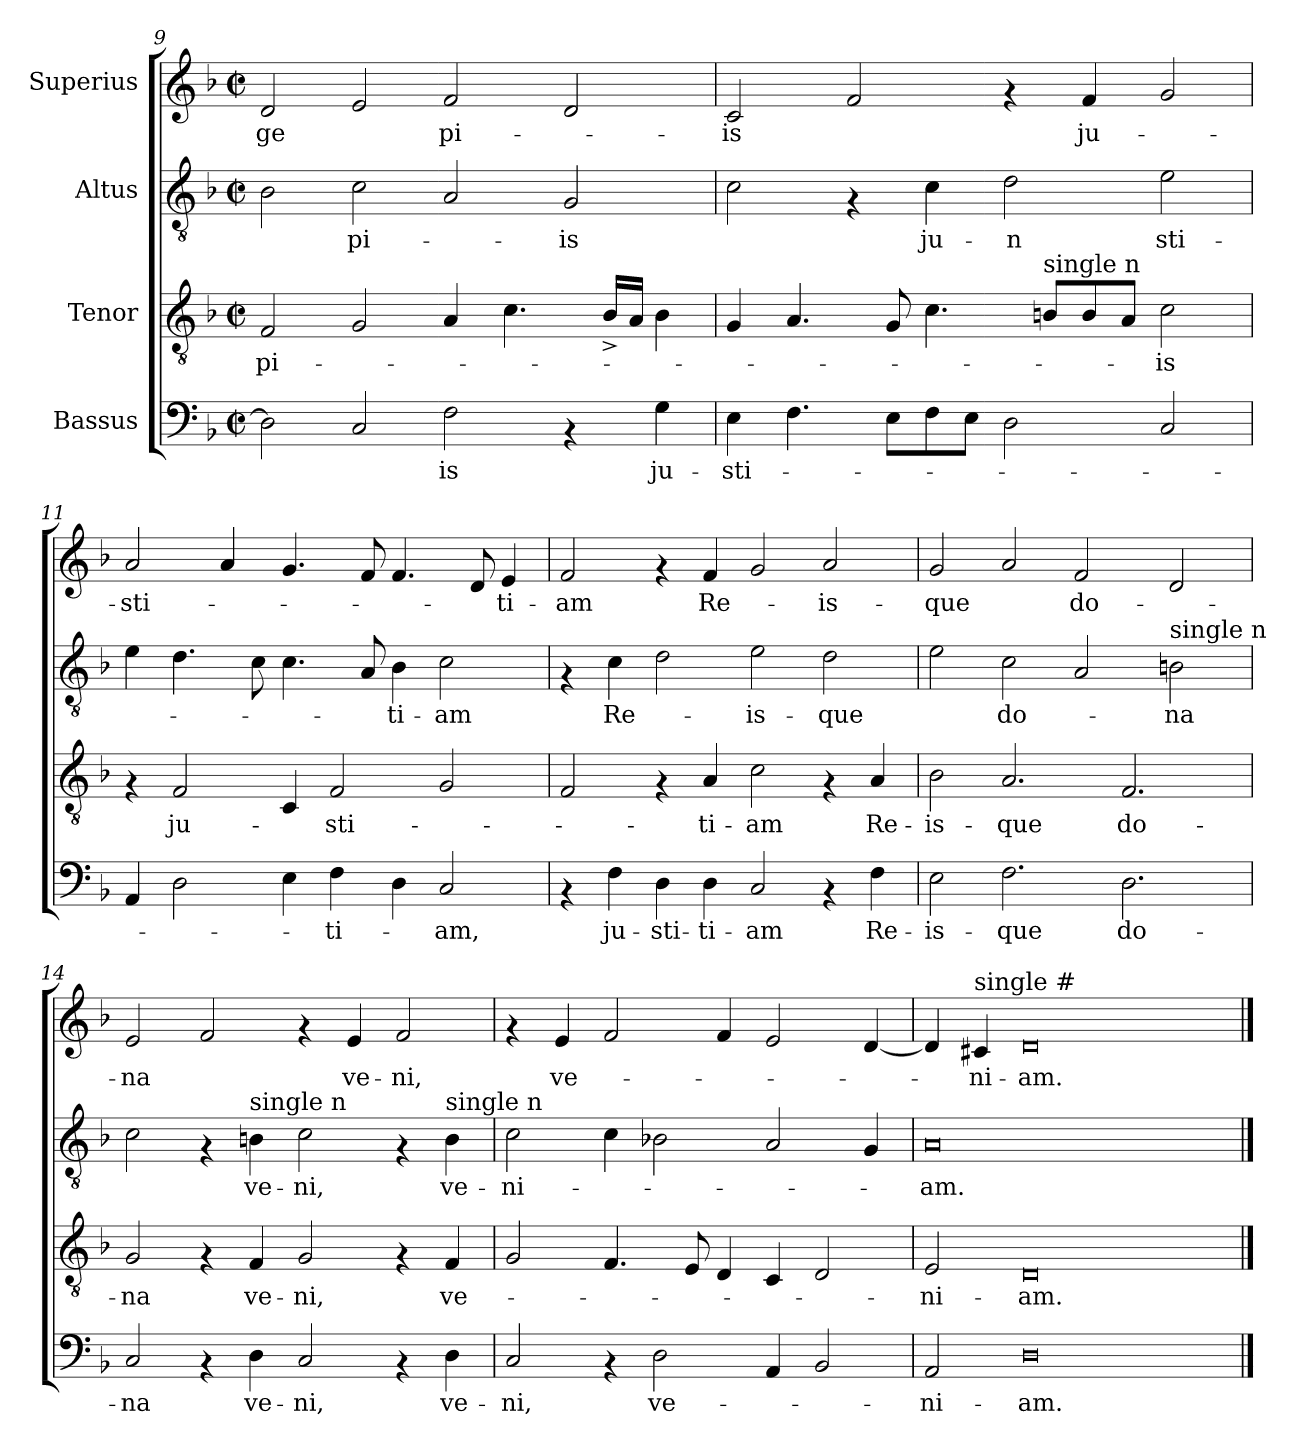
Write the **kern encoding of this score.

**kern	**text	**kern	**text	**kern	**text	**kern	**text
*part4	*part4	*part3	*part3	*part2	*part2	*part1	*part1
*staff4	*staff4	*staff3	*staff3	*staff2	*staff2	*staff1	*staff1
*I"Bassus	*	*I"Tenor	*	*I"Altus	*	*I"Superius	*
!!LO:PB:g=z
*clefF4	*	*clefGv2	*	*clefGv2	*	*clefG2	*
*k[b-]	*	*k[b-]	*	*k[b-]	*	*k[b-]	*
*F:	*	*F:	*	*F:	*	*F:	*
*M2/2	*	*M2/2	*	*M2/2	*	*M2/2	*
*met(c|)	*	*met(c|)	*	*met(c|)	*	*met(c|)	*
=9	=9	=9	=9	=9	=9	=9	=9
!	!	!	!LO:LY:b	!	!	!	!LO:LY:b
2D\]	.	2F/	pi-	2B-\	.	2d/	-ge
!	!	!	!	!	!LO:LY:b	!	!
2C/	.	2G/	.	2c\	pi-	2e/	.
!	!LO:LY:b	!	!	!	!	!	!LO:LY:b
2F\	-is	4A/	.	2A/	.	2f/	pi-
.	.	4.c\	.	.	.	.	.
!	!	!	!	!	!LO:LY:b	!	!
4rAA	.	.	.	2G/	-is	2d/	.
.	.	16B-^</LL	.	.	.	.	.
.	.	16A/JJ	.	.	.	.	.
!	!LO:LY:b	!	!	!	!	!	!
4G\	ju-	4B-\	.	.	.	.	.
=10	=10	=10	=10	=10	=10	=10	=10
!	!LO:LY:b	!	!	!	!	!	!LO:LY:b
4E\	-sti-	4G/	.	2c\	.	2c/	-is
4.F\	.	4.A/	.	.	.	.	.
.	.	.	.	4rF	.	2f/	.
8E\L	.	8G/	.	.	.	.	.
!	!	!	!	!	!LO:LY:b	!	!
8F\	.	4.c\	.	4c\	ju-	.	.
8E\J	.	.	.	.	.	.	.
!	!	!	!	!	!LO:LY:b	!	!
2D\	.	.	.	2d\	-n	4rf	.
!	!	!LO:TX:a:t=single n	!	!	!	!	!
.	.	8B/L	.	.	.	.	.
!	!	!	!	!	!	!	!LO:LY:b
.	.	8B/	.	.	.	4f/	ju-
.	.	8A/J	.	.	.	.	.
!	!	!	!LO:LY:b	!	!LO:LY:b	!	!
2C/	.	2c\	-is	2e\	sti-	2g/	.
=11	=11	=11	=11	=11	=11	=11	=11
!	!	!	!	!	!	!	!LO:LY:b
4AA/	.	4rF	.	4e\	.	2a/	-sti-
!	!	!	!LO:LY:b	!	!	!	!
2D\	.	2F/	ju-	4.d\	.	.	.
.	.	.	.	.	.	4a/	.
.	.	.	.	8c\	.	.	.
4E\	.	4C/	.	4.c\	.	4.g/	.
!	!LO:LY:b	!	!LO:LY:b	!	!	!	!
4F\	-ti-	2F/	-sti-	.	.	.	.
.	.	.	.	8A/	.	8f/	.
!	!	!	!	!	!LO:LY:b	!	!
4D\	.	.	.	4B-\	-ti-	4.f/	.
!	!LO:LY:b	!	!	!	!LO:LY:b	!	!
2C/	-am,	2G/	.	2c\	-am	.	.
.	.	.	.	.	.	8d/	.
!	!	!	!	!	!	!	!LO:LY:b
.	.	.	.	.	.	4e/	-ti-
=12	=12	=12	=12	=12	=12	=12	=12
!	!	!	!	!	!	!	!LO:LY:b
4rAA	.	2F/	.	4rF	.	2f/	-am
!	!LO:LY:b	!	!	!	!LO:LY:b	!	!
4F\	ju-	.	.	4c\	Re-	.	.
!	!LO:LY:b	!	!	!	!	!	!
4D\	-sti-	4rF	.	2d\	.	4rf	.
!	!LO:LY:b	!	!LO:LY:b	!	!	!	!LO:LY:b
4D\	-ti-	4A/	-ti-	.	.	4f/	Re-
!	!LO:LY:b	!	!LO:LY:b	!	!LO:LY:b	!	!
2C/	-am	2c\	-am	2e\	-is-	2g/	.
!	!	!	!	!	!LO:LY:b	!	!LO:LY:b
4rAA	.	4rF	.	2d\	-que	2a/	-is-
!	!LO:LY:b	!	!LO:LY:b	!	!	!	!
4F\	Re-	4A/	Re-	.	.	.	.
!!LO:LB:g=z
=13	=13	=13	=13	=13	=13	=13	=13
!	!LO:LY:b	!	!LO:LY:b	!	!	!	!LO:LY:b
2E\	-is-	2B-\	-is-	2e\	.	2g/	-que
!	!LO:LY:b	!	!LO:LY:b	!	!LO:LY:b	!	!
2.F\	-que	2.A/	-que	2c\	do-	2a/	.
!	!	!	!	!	!	!	!LO:LY:b
.	.	.	.	2A/	.	2f/	do-
!	!LO:LY:b	!	!LO:LY:b	!	!	!	!
2.D\	do-	2.F/	do-	.	.	.	.
!	!	!	!	!LO:TX:a:t=single n	!	!	!
!	!	!	!	!	!LO:LY:b	!	!
.	.	.	.	2B\	-na	2d/	.
=14	=14	=14	=14	=14	=14	=14	=14
!	!LO:LY:b	!	!LO:LY:b	!	!	!	!LO:LY:b
2C/	-na	2G/	-na	2c\	.	2e/	-na
4rAA	.	4rF	.	4rF	.	2f/	.
!	!	!	!	!LO:TX:a:t=single n	!	!	!
!	!LO:LY:b	!	!LO:LY:b	!	!LO:LY:b	!	!
4D\	ve-	4F/	ve-	4B\	ve-	.	.
!	!LO:LY:b	!	!LO:LY:b	!	!LO:LY:b	!	!
2C/	-ni,	2G/	-ni,	2c\	-ni,	4rf	.
!	!	!	!	!	!	!	!LO:LY:b
.	.	.	.	.	.	4e/	ve-
!	!	!	!	!	!	!	!LO:LY:b
4rAA	.	4rF	.	4rF	.	2f/	-ni,
!	!	!	!	!LO:TX:a:t=single n	!	!	!
!	!LO:LY:b	!	!LO:LY:b	!	!LO:LY:b	!	!
4D\	ve-	4F/	ve-	4B\	ve-	.	.
=15	=15	=15	=15	=15	=15	=15	=15
!	!LO:LY:b	!	!	!	!LO:LY:b	!	!
2C/	-ni,	2G/	.	2c\	-ni-	4rf	.
!	!	!	!	!	!	!	!LO:LY:b
.	.	.	.	.	.	4e/	ve-
4rAA	.	4.F/	.	4c\	.	2f/	.
!	!LO:LY:b	!	!	!	!	!	!
2D\	ve-	.	.	2B-X\	.	.	.
.	.	8E/	.	.	.	.	.
.	.	4D/	.	.	.	4f/	.
4AA/	.	4C/	.	2A/	.	2e/	.
2BB-/	.	2D/	.	.	.	.	.
.	.	.	.	4G/	.	[<4d/	.
=16	=16	=16	=16	=16	=16	=16	=16
!	!LO:LY:b	!	!LO:LY:b	!	!LO:LY:b	!	!
2AA/	-ni-	2E/	-ni-	0A	-am.	4d/]	.
!	!	!	!	!	!	!LO:TX:a:t=single #	!
!	!	!	!	!	!	!	!LO:LY:b
.	.	.	.	.	.	4c#/	-ni-
!	!LO:LY:b	!	!LO:LY:b	!	!	!	!LO:LY:b
0D	-am.	0D	-am.	.	.	0d	-am.
.	.	.	.	2ryy	.	.	.
==	==	==	==	==	==	==	==
*-	*-	*-	*-	*-	*-	*-	*-
